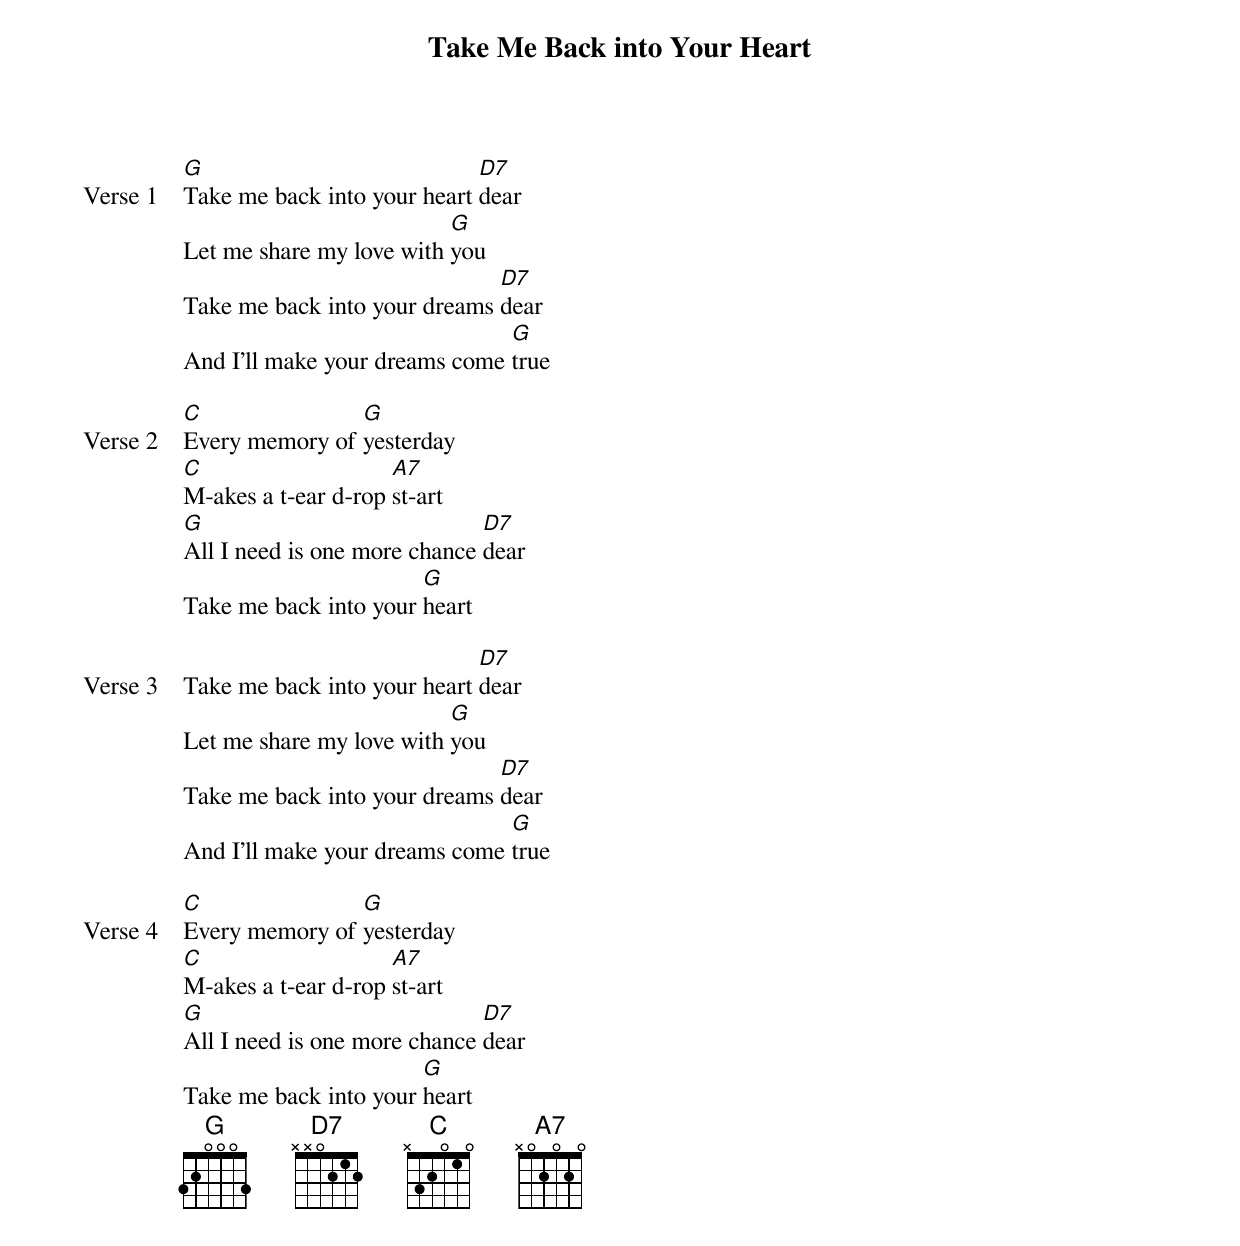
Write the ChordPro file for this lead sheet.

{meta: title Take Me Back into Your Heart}
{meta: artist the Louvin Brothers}
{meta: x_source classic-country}
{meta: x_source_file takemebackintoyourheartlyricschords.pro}
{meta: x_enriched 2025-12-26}

{start_of_verse: Verse 1}
[G]Take me back into your heart [D7]dear
Let me share my love with [G]you
Take me back into your dreams [D7]dear
And I'll make your dreams come [G]true
{end_of_verse}

{start_of_verse: Verse 2}
[C]Every memory of [G]yesterday
[C]M-akes a t-ear d-rop [A7]st-art
[G]All I need is one more chance [D7]dear
Take me back into your [G]heart
{end_of_verse}

{start_of_verse: Verse 3}
Take me back into your heart [D7]dear
Let me share my love with [G]you
Take me back into your dreams [D7]dear
And I'll make your dreams come [G]true
{end_of_verse}

{start_of_verse: Verse 4}
[C]Every memory of [G]yesterday
[C]M-akes a t-ear d-rop [A7]st-art
[G]All I need is one more chance [D7]dear
Take me back into your [G]heart
{end_of_verse}
